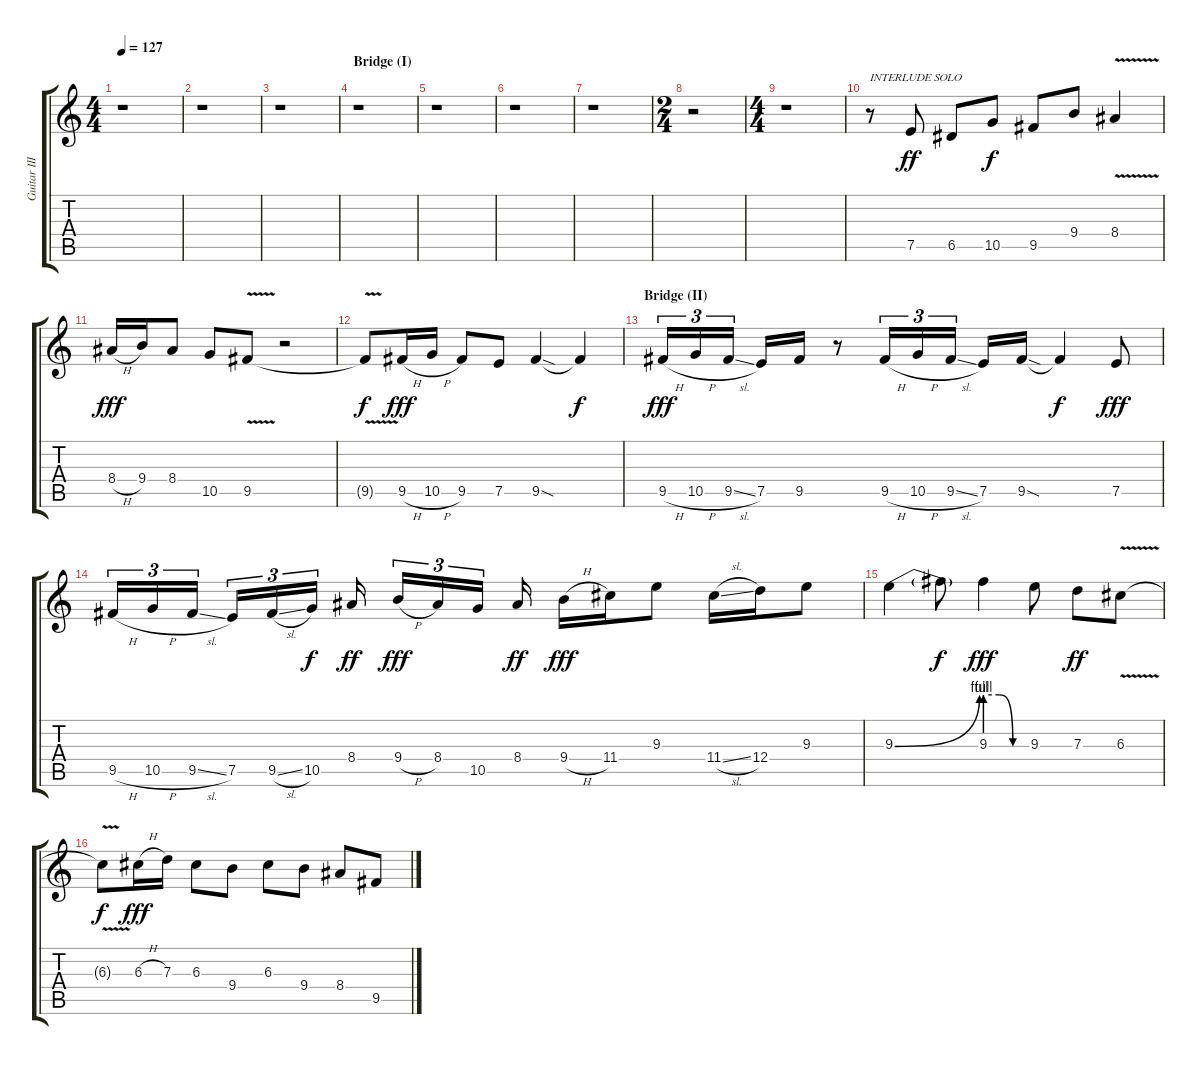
\track ("Guitar III" "Guitar III") {instrument distortionguitar}
\staff {score tabs}
\tuning (E4 B3 G3 D3 A2 E2) {hide}
\ts (4 4)
\tempo 127
\clef g2
\ks c
r.1{dy ff} |
r.1 |
r.1 |
\section ("" "Bridge (I)")
r.1 |
r.1 |
r.1 |
r.1 |
\ts (2 4)
r.2 |
\ts (4 4)
r.1 |
r.8{txt "INTERLUDE SOLO"} 7.5.8 6.5.8 10.5.8{dy f} 9.5.8 9.4.8 8.4{v}.4 |
8.4{h}.16{dy fff} 9.4.16 8.4.8 10.5.8 9.5{v}.8 r.2 |
9.5{t}.8{dy f} 9.5{h}.16{dy fff} 10.5{h}.16 9.5.8 7.5.8 9.5{sod}.4 9.5{t}.4{dy f} |
\section ("" "Bridge (II)")
9.5{h}.16{tu (3 2) dy fff} 10.5{h}.16{tu (3 2)} 9.5{sl}.16{tu (3 2)} 7.5.16 9.5.16 r.8 9.5{h}.16{tu (3 2)} 10.5{h}.16{tu (3 2)} 9.5{sl}.16{tu (3 2)} 7.5.16 9.5{sod}.16 9.5{t}.4{dy f} 7.5.8{dy fff} |
9.5{h}.16{tu (3 2)} 10.5{h}.16{tu (3 2)} 9.5{sl}.16{tu (3 2)} 7.5.16{tu (3 2)} 9.5{sl}.16{tu (3 2)} 10.5.16{tu (3 2) dy f} 8.4.16{dy ff} 9.4{h}.16{tu (3 2) dy fff} 8.4.16{tu (3 2)} 10.5.16{tu (3 2)} 8.4.16{dy ff} 9.4{h}.16{dy fff} 11.4.16 9.3.8 11.4{sl}.16 12.4.16 9.3.8 |
9.3{be (bend 0 0 60 4)}.4 9.3{t}.8{dy f} 9.3{be (custom 0 4 20 4 40 0 60 0)}.4{dy fff} 9.3.8 7.3.8{dy ff} 6.3{v}.8 |
6.3{t}.8{dy f} 6.3{h}.16{dy fff} 7.3.16 6.3.8 9.4.8 6.3.8 9.4.8 8.4.8 9.5.8
